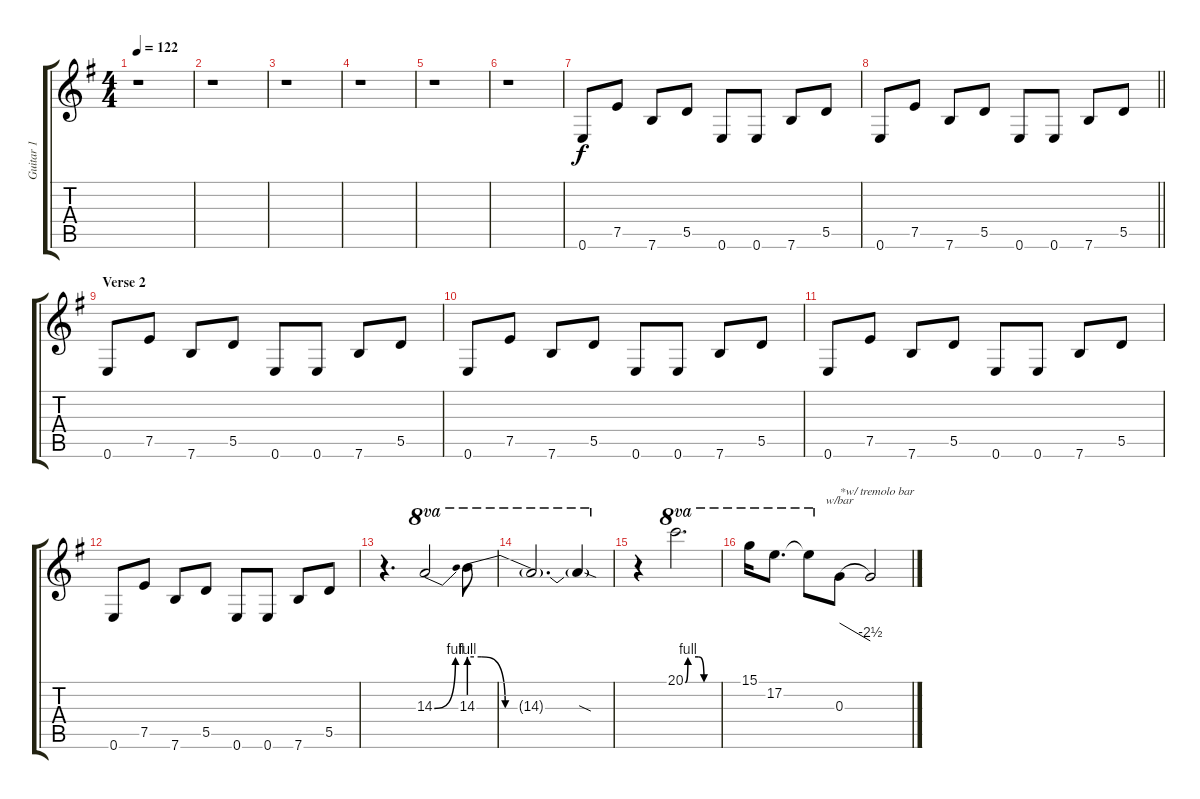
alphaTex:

\track ("Guitar 1" "Guitar 1") {instrument overdrivenguitar}
\staff {score tabs}
\tuning (E4 B3 G3 D3 A2 E2) {hide}
\ts (4 4)
\tempo 122
\clef g2
\ks eminor
r.1{dy f} |
r.1 |
r.1 |
r.1 |
r.1 |
r.1 |
0.6.8 7.5.8 7.6.8 5.5.8 0.6.8 0.6.8 7.6.8 5.5.8 |
\barLineRight lightlight
0.6.8 7.5.8 7.6.8 5.5.8 0.6.8 0.6.8 7.6.8 5.5.8 |
\section ("" "Verse 2")
0.6.8 7.5.8 7.6.8 5.5.8 0.6.8 0.6.8 7.6.8 5.5.8 |
0.6.8 7.5.8 7.6.8 5.5.8 0.6.8 0.6.8 7.6.8 5.5.8 |
0.6.8 7.5.8 7.6.8 5.5.8 0.6.8 0.6.8 7.6.8 5.5.8 |
0.6.8 7.5.8 7.6.8 5.5.8 0.6.8 0.6.8 7.6.8 5.5.8 |
r.4{d} 14.3{be (bend 0 0 60 4)}.2{ot 8va} 14.3{be (custom 0 4 5 4 15 0 60 0)}.8{ot 8va} |
14.3{t}.2{d ot 8va} 14.3{sod t}.4{ot 8va} |
r.4 20.1{be (custom 0 0 5 4 25 4 35 0 60 0)}.2{d ot 8va} |
15.1.16{ot 8va} 17.2.8{d ot 8va} 17.2{t}.8{ot 8va} 0.3.8{tbe (dive default 0 0 60 -10) txt "*w/ tremolo bar"} 0.3{t}.2
